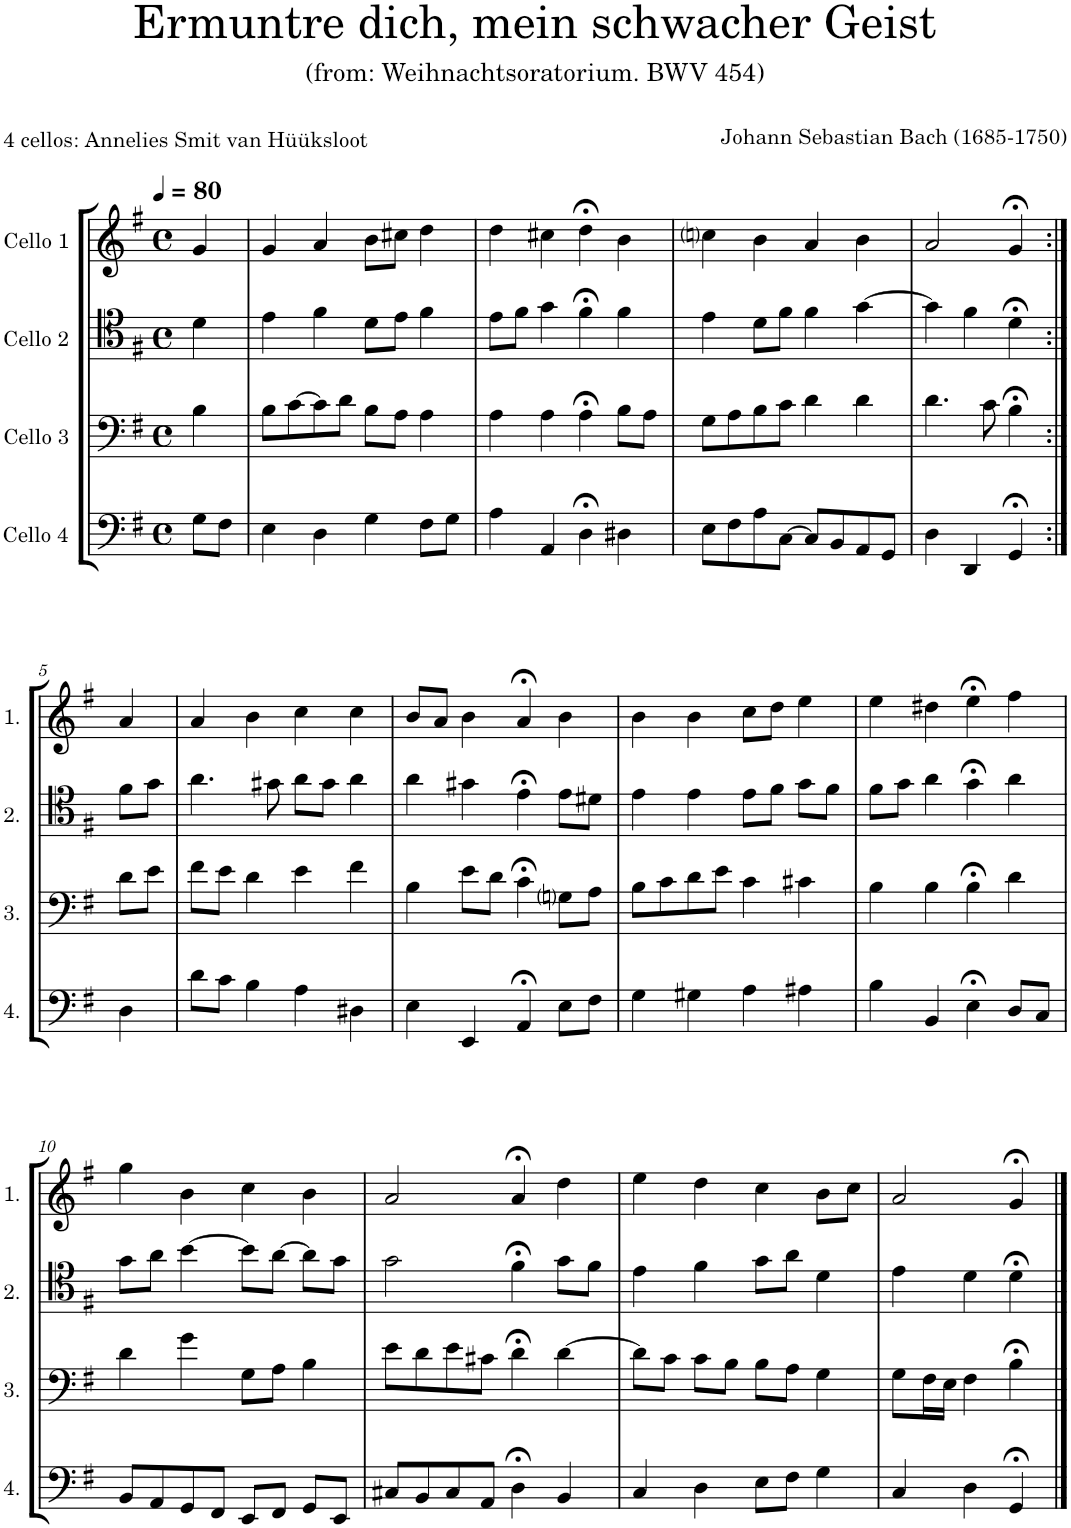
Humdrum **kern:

**kern	**kern	**kern	**kern
*part4	*part3	*part2	*part1
*staff4	*staff3	*staff2	*staff1
*I"Cello 4	*I"Cello 3	*I"Cello 2	*I"Cello 1
*clefF4	*clefF4	*clefC4	*clefG2
*k[f#]	*k[f#]	*k[f#]	*k[f#]
*M4/4	*M4/4	*M4/4	*M4/4
*met(c)	*met(c)	*met(c)	*met(c)
*MM80	*MM80	*MM80	*MM80
=	=	=	=
8G\L	4B\	4d\	4g/
8F#\J	.	.	.
=1	=1	=1	=1
4E\	8B\L	4e\	4g/
.	[8c\	.	.
4D\	8c\]	4f#\	4a/
.	8d\J	.	.
4G\	8B\L	8d\L	8b\L
.	8A\J	8e\J	8cc#X\J
8F#\L	4A\	4f#\	4dd\
8G\J	.	.	.
=2	=2	=2	=2
4A\	4A\	8e\L	4dd\
.	.	8f#\J	.
4AA/	4A\	4g\	4cc#X\
4D;<\	4A;<\	4f#;<\	4dd;<\
4D#X\	8B\L	4f#\	4b\
.	8A\J	.	.
=3	=3	=3	=3
8E\L	8G\L	4e\	4ccni\
8F#\	8A\	.	.
8A\	8B\	8d\L	4b\
[8C\J	8c\J	8f#\J	.
8C/L]	4d\	4f#\	4a/
8BB/	.	.	.
8AA/	4d\	[4g\	4b\
8GG/J	.	.	.
=4	=4	=4	=4
4D\	4.d\	4g\]	2a/
4DD/	.	4f#\	.
.	8c\	.	.
4GG;</	4B;<\	4d;<\	4g;</
!!LO:LB:g=z
=5:|!	=5:|!	=5:|!	=5:|!
4D\	8d\L	8f#\L	4a/
.	8e\J	8g\J	.
=6	=6	=6	=6
8d\L	8f#\L	4.a\	4a/
8c\J	8e\J	.	.
4B\	4d\	.	4b\
.	.	8g#X\	.
4A\	4e\	8a\L	4cc\
.	.	8g#\J	.
4D#X\	4f#\	4a\	4cc\
=7	=7	=7	=7
4E\	4B\	4a\	8b/L
.	.	.	8a/J
4EE/	8e\L	4g#X\	4b\
.	8d\J	.	.
4AA;</	4c;<\	4e;<\	4a;</
8E\L	8Gni\L	8e\L	4b\
8F#\J	8A\J	8d#X\J	.
=8	=8	=8	=8
4G\	8B\L	4e\	4b\
.	8c\	.	.
4G#X\	8d\	4e\	4b\
.	8e\J	.	.
4A\	4c\	8e\L	8cc\L
.	.	8f#\J	8dd\J
4A#X\	4c#X\	8g\L	4ee\
.	.	8f#\J	.
=9	=9	=9	=9
4B\	4B\	8f#\L	4ee\
.	.	8g\J	.
4BB/	4B\	4a\	4dd#X\
4E;<\	4B;<\	4g;<\	4ee;<\
8D/L	4d\	4a\	4ff#\
8C/J	.	.	.
!!LO:LB:g=z
=10	=10	=10	=10
8BB/L	4d\	8g\L	4gg\
8AA/	.	8a\J	.
8GG/	4g\	[4b\	4b\
8FF#/J	.	.	.
8EE/L	8G\L	8b\L]	4cc\
8FF#/J	8A\J	[8a\J	.
8GG/L	4B\	8a\L]	4b\
8EE/J	.	8g\J	.
=11	=11	=11	=11
8C#X/L	8e\L	2g\	2a/
8BB/	8d\	.	.
8C#/	8e\	.	.
8AA/J	8c#X\J	.	.
4D;<\	4d;<\	4f#;<\	4a;</
4BB/	[4d\	8g\L	4dd\
.	.	8f#\J	.
=12	=12	=12	=12
4C/	8d\L]	4e\	4ee\
.	8c\J	.	.
4D\	8c\L	4f#\	4dd\
.	8B\J	.	.
8E\L	8B\L	8g\L	4cc\
8F#\J	8A\J	8a\J	.
4G\	4G\	4d\	8b\L
.	.	.	8cc\J
=13	=13	=13	=13
4C/	8G\L	4e\	2a/
.	16F#\L	.	.
.	16E\JJ	.	.
4D\	4F#\	4d\	.
4GG;</	4B;<\	4d;<\	4g;</
==	==	==	==
*-	*-	*-	*-
